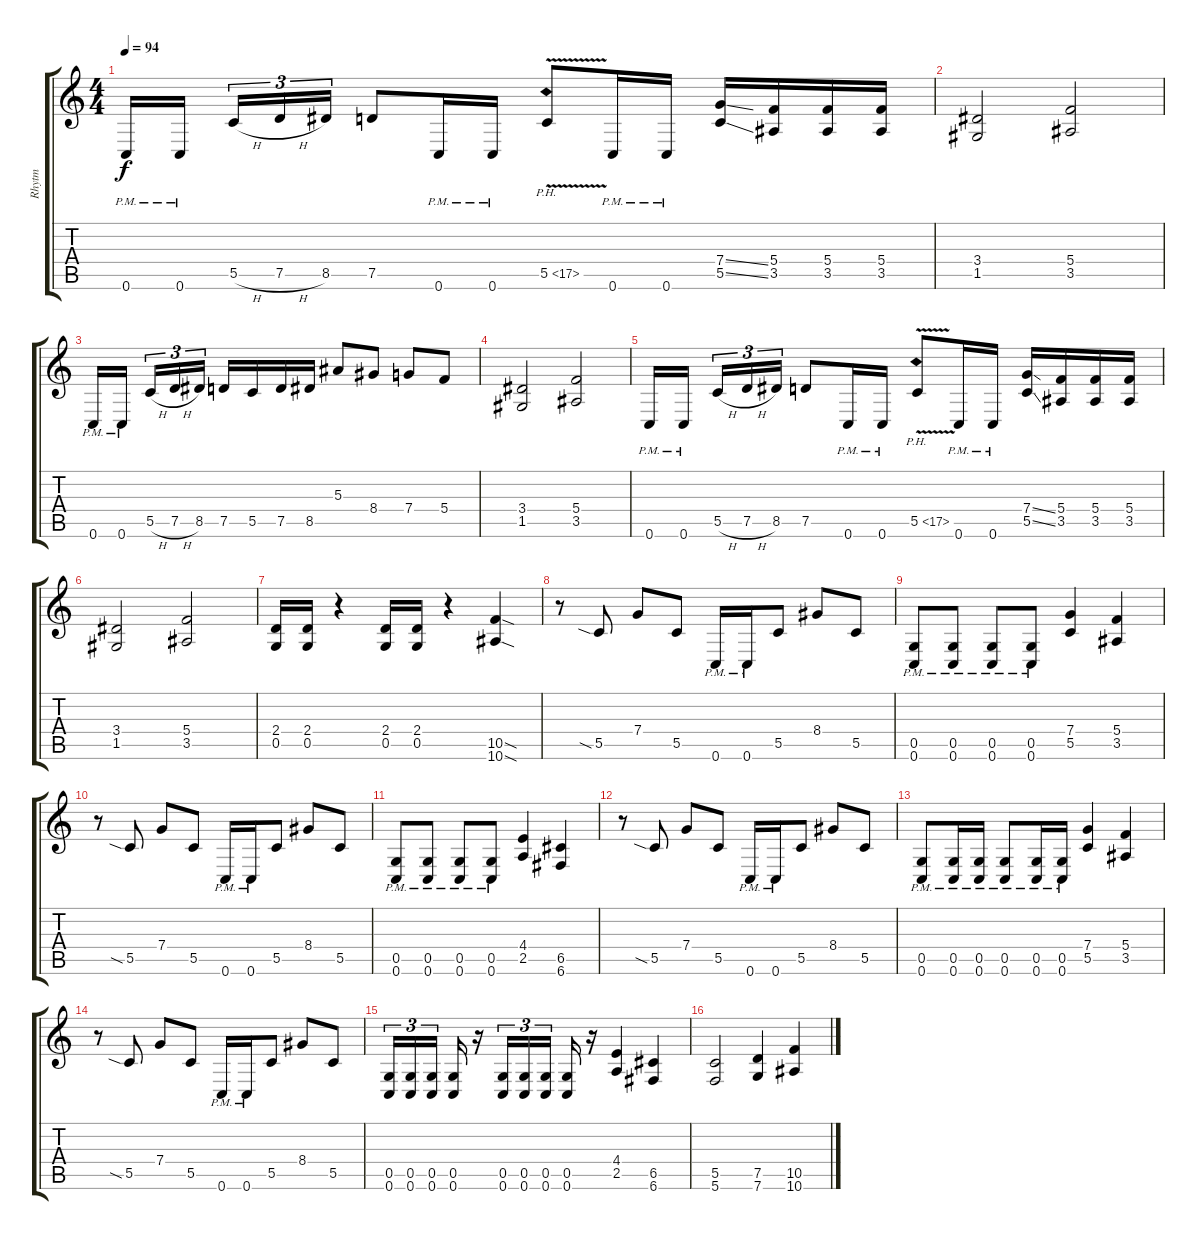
\track ("Rhytm" "Rhytm") {instrument distortionguitar}
\staff {score tabs}
\tuning (D4 A3 F3 C3 G2 C2) {hide}
\ts (4 4)
\tempo 94
\clef g2
\ks c
0.6{pm}.16{dy f} 0.6{pm}.16{beam splitsecondary} 5.5{h}.16{tu (3 2)} 7.5{h}.16{tu (3 2)} 8.5.16{tu (3 2)} 7.5.8 0.6{pm}.16 0.6{pm}.16 5.5{ph 12 v}.8 0.6{pm}.16 0.6{pm}.16 (7.4{ss} 5.5{ss}).16 (5.4 3.5).16 (5.4 3.5).16 (5.4 3.5).16 |
(3.4 1.5).2 (5.4 3.5).2 |
0.6{pm}.16 0.6{pm}.16{beam splitsecondary} 5.5{h}.16{tu (3 2)} 7.5{h}.16{tu (3 2)} 8.5.16{tu (3 2)} 7.5.16 5.5.16 7.5.16 8.5.16 5.3.8 8.4.8 7.4.8 5.4.8 |
(3.4 1.5).2 (5.4 3.5).2 |
0.6{pm}.16 0.6{pm}.16{beam splitsecondary} 5.5{h}.16{tu (3 2)} 7.5{h}.16{tu (3 2)} 8.5.16{tu (3 2)} 7.5.8 0.6{pm}.16 0.6{pm}.16 5.5{ph 12 v}.8 0.6{pm}.16 0.6{pm}.16 (7.4{ss} 5.5{ss}).16 (5.4 3.5).16 (5.4 3.5).16 (5.4 3.5).16 |
(3.4 1.5).2 (5.4 3.5).2 |
(2.4 0.5).16 (2.4 0.5).16 r.4 (2.4 0.5).16 (2.4 0.5).16 r.4 (10.5{sod} 10.6{sod}).4 |
r.8 5.5{sia}.8 7.4.8 5.5.8 0.6{pm}.16 0.6{pm}.16 5.5.8 8.4.8 5.5.8 |
(0.5{pm} 0.6{pm}).8 (0.5{pm} 0.6{pm}).8 (0.5{pm} 0.6{pm}).8 (0.5{pm} 0.6{pm}).8 (7.4 5.5).4 (5.4 3.5).4 |
r.8 5.5{sia}.8 7.4.8 5.5.8 0.6{pm}.16 0.6{pm}.16 5.5.8 8.4.8 5.5.8 |
(0.5{pm} 0.6{pm}).8 (0.5{pm} 0.6{pm}).8 (0.5{pm} 0.6{pm}).8 (0.5{pm} 0.6{pm}).8 (4.4 2.5).4 (6.5 6.6).4 |
r.8 5.5{sia}.8 7.4.8 5.5.8 0.6{pm}.16 0.6{pm}.16 5.5.8 8.4.8 5.5.8 |
(0.5{pm} 0.6{pm}).8 (0.5{pm} 0.6{pm}).16 (0.5{pm} 0.6{pm}).16 (0.5{pm} 0.6{pm}).8 (0.5{pm} 0.6{pm}).16 (0.5{pm} 0.6{pm}).16 (7.4 5.5).4 (5.4 3.5).4 |
r.8 5.5{sia}.8 7.4.8 5.5.8 0.6{pm}.16 0.6{pm}.16 5.5.8 8.4.8 5.5.8 |
(0.5 0.6).16{tu (3 2)} (0.5 0.6).16{tu (3 2)} (0.5 0.6).16{tu (3 2) beam splitsecondary} (0.5 0.6).16 r.16 (0.5 0.6).16{tu (3 2)} (0.5 0.6).16{tu (3 2)} (0.5 0.6).16{tu (3 2) beam splitsecondary} (0.5 0.6).16 r.16 (4.4 2.5).4 (6.5 6.6).4 |
(5.5 5.6).2 (7.5 7.6).4 (10.5 10.6).4
